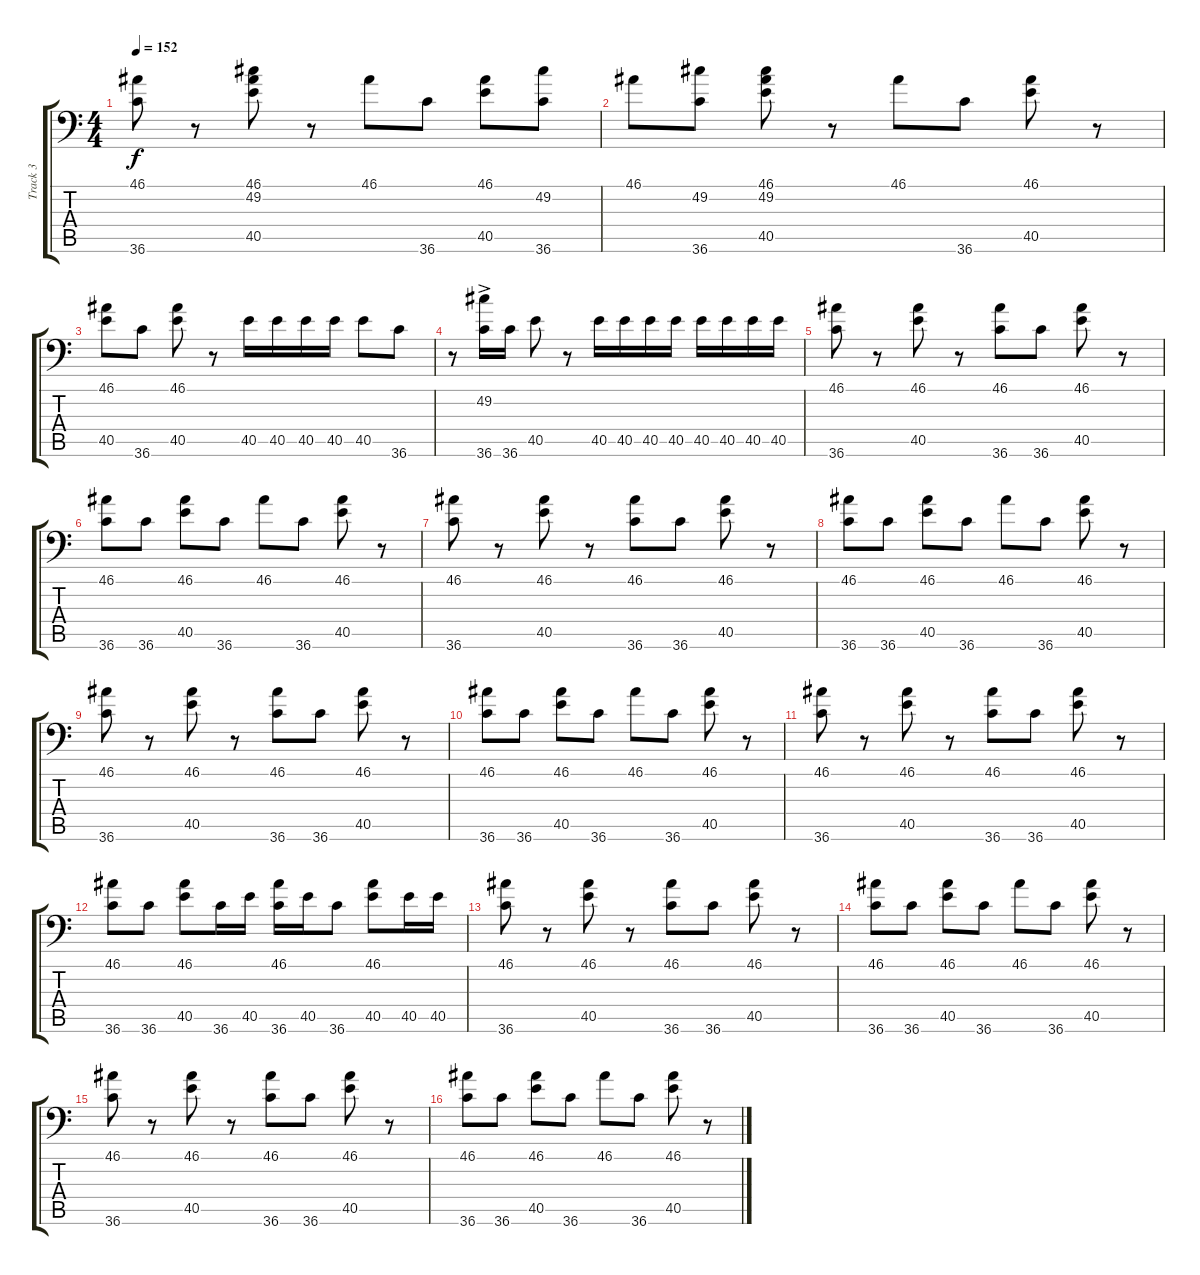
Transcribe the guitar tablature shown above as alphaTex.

\track ("Track 3" "Track 3") {instrument acousticgrandpiano}
\staff {score tabs}
\tuning (C-1 C-1 C-1 C-1 C-1 C-1) {hide}
\ts (4 4)
\tempo 152
\clef f4
\ks c
(46.1 36.6).8{dy f} r.8 (46.1 49.2 40.5).8 r.8 46.1.8 36.6.8 (46.1 40.5).8 (49.2 36.6).8 |
46.1.8 (49.2 36.6).8 (46.1 49.2 40.5).8 r.8 46.1.8 36.6.8 (46.1 40.5).8 r.8 |
(46.1 40.5).8 36.6.8 (46.1 40.5).8 r.8 40.5.16 40.5.16 40.5.16 40.5.16 40.5.8 36.6.8 |
r.8 (49.2{ac} 36.6).16 36.6.16 40.5.8 r.8 40.5.16 40.5.16 40.5.16 40.5.16 40.5.16 40.5.16 40.5.16 40.5.16 |
(46.1 36.6).8 r.8 (46.1 40.5).8 r.8 (46.1 36.6).8 36.6.8 (46.1 40.5).8 r.8 |
(46.1 36.6).8 36.6.8 (46.1 40.5).8 36.6.8 46.1.8 36.6.8 (46.1 40.5).8 r.8 |
(46.1 36.6).8 r.8 (46.1 40.5).8 r.8 (46.1 36.6).8 36.6.8 (46.1 40.5).8 r.8 |
(46.1 36.6).8 36.6.8 (46.1 40.5).8 36.6.8 46.1.8 36.6.8 (46.1 40.5).8 r.8 |
(46.1 36.6).8 r.8 (46.1 40.5).8 r.8 (46.1 36.6).8 36.6.8 (46.1 40.5).8 r.8 |
(46.1 36.6).8 36.6.8 (46.1 40.5).8 36.6.8 46.1.8 36.6.8 (46.1 40.5).8 r.8 |
(46.1 36.6).8 r.8 (46.1 40.5).8 r.8 (46.1 36.6).8 36.6.8 (46.1 40.5).8 r.8 |
(46.1 36.6).8 36.6.8 (46.1 40.5).8 36.6.16 40.5.16 (46.1 36.6).16 40.5.16 36.6.8 (46.1 40.5).8 40.5.16 40.5.16 |
(46.1 36.6).8 r.8 (46.1 40.5).8 r.8 (46.1 36.6).8 36.6.8 (46.1 40.5).8 r.8 |
(46.1 36.6).8 36.6.8 (46.1 40.5).8 36.6.8 46.1.8 36.6.8 (46.1 40.5).8 r.8 |
(46.1 36.6).8 r.8 (46.1 40.5).8 r.8 (46.1 36.6).8 36.6.8 (46.1 40.5).8 r.8 |
(46.1 36.6).8 36.6.8 (46.1 40.5).8 36.6.8 46.1.8 36.6.8 (46.1 40.5).8 r.8
